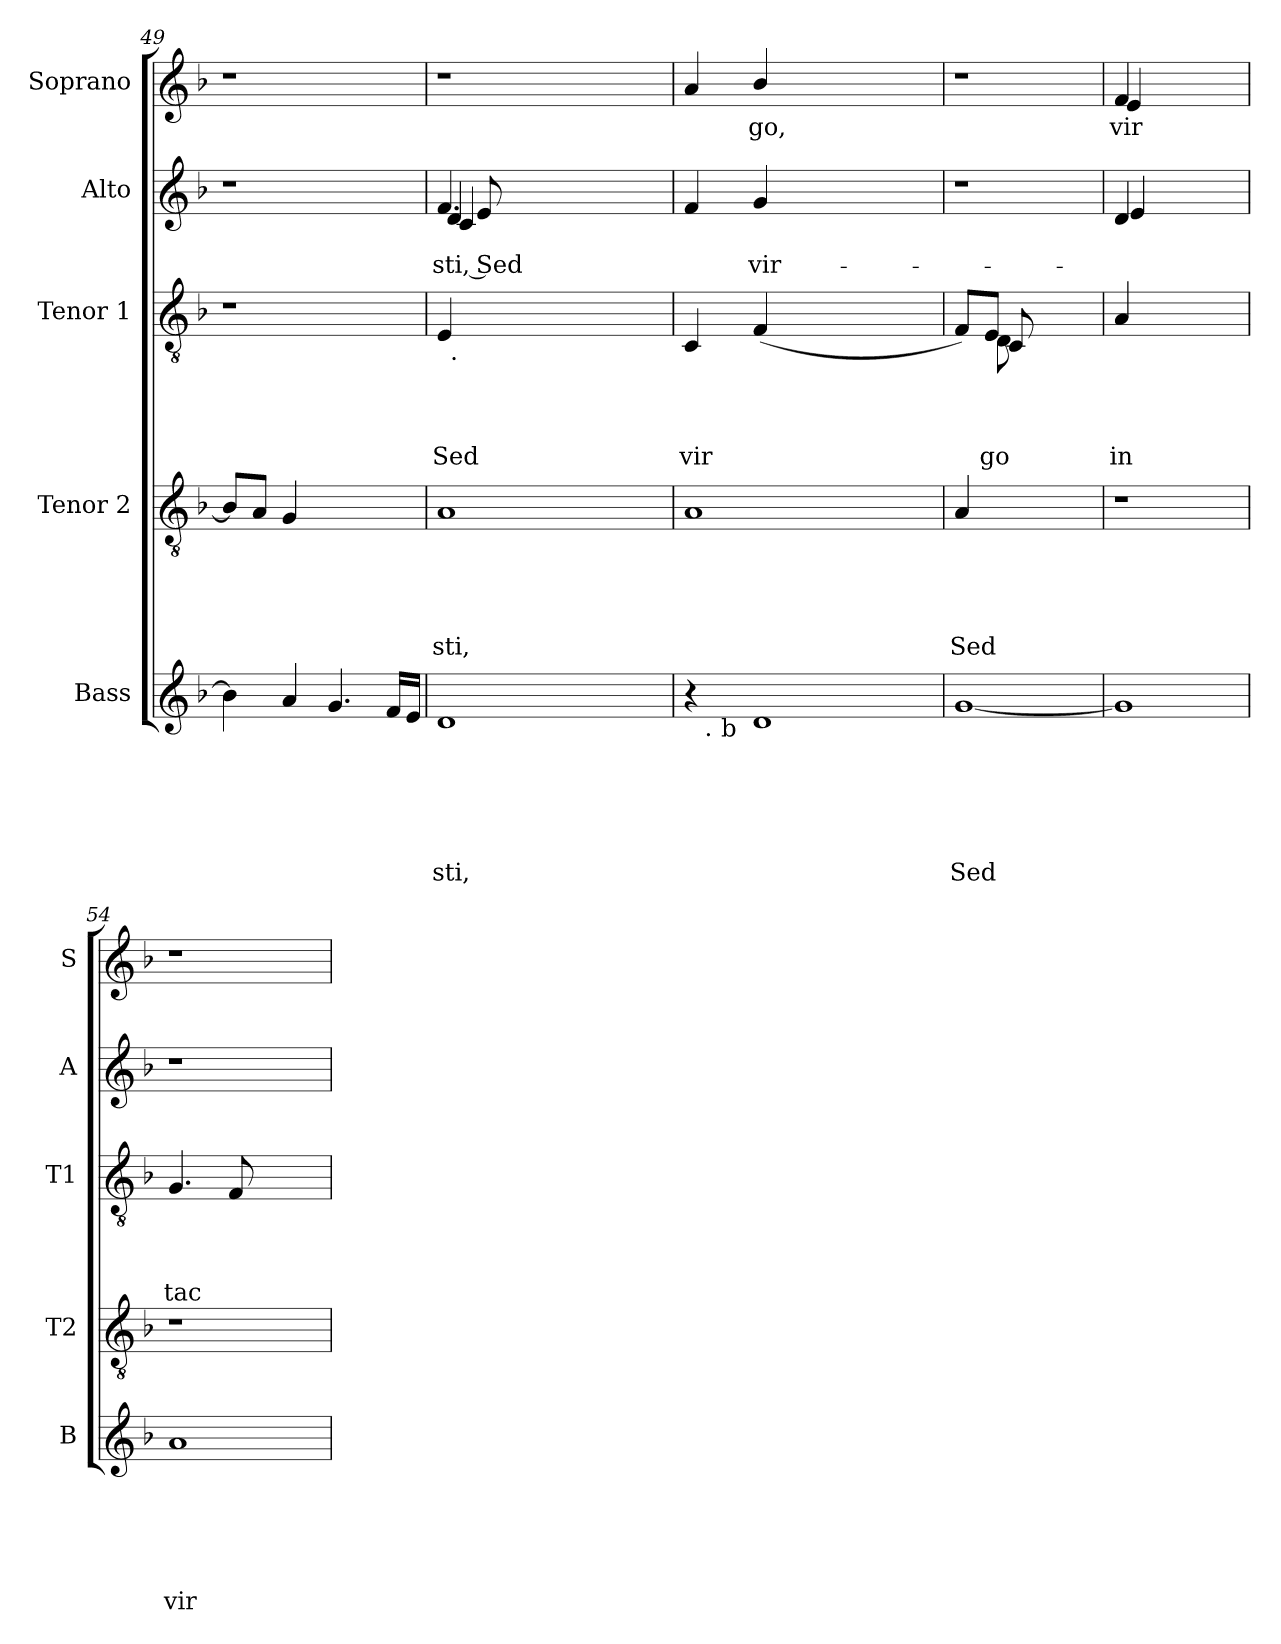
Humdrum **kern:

**kern	**text	**text	**text	**text	**text	**text	**kern	**text	**text	**text	**text	**text	**kern	**text	**text	**text	**text	**kern	**text	**text	**kern	**text
*part5	*part5	*part5	*part5	*part5	*part5	*part5	*part4	*part4	*part4	*part4	*part4	*part4	*part3	*part3	*part3	*part3	*part3	*part2	*part2	*part2	*part1	*part1
*staff5	*staff5	*staff5	*staff5	*staff5	*staff5	*staff5	*staff4	*staff4	*staff4	*staff4	*staff4	*staff4	*staff3	*staff3	*staff3	*staff3	*staff3	*staff2	*staff2	*staff2	*staff1	*staff1
*I"Bass	*	*	*	*	*	*	*I"Tenor 2	*	*	*	*	*	*I"Tenor 1	*	*	*	*	*I"Alto	*	*	*I"Soprano	*
*I'B	*	*	*	*	*	*	*I'T2	*	*	*	*	*	*I'T1	*	*	*	*	*I'A	*	*	*I'S	*
*clefG2	*	*	*	*	*	*	*clefGv2	*	*	*	*	*	*clefGv2	*	*	*	*	*clefG2	*	*	*clefG2	*
*k[b-]	*	*	*	*	*	*	*k[b-]	*	*	*	*	*	*k[b-]	*	*	*	*	*k[b-]	*	*	*k[b-]	*
*F:	*	*	*	*	*	*	*F:	*	*	*	*	*	*F:	*	*	*	*	*F:	*	*	*F:	*
=49	=49	=49	=49	=49	=49	=49	=49	=49	=49	=49	=49	=49	=49	=49	=49	=49	=49	=49	=49	=49	=49	=49
4b-\]	.	.	.	.	.	.	8B-/L]	.	.	.	.	.	1r	.	.	.	.	1r	.	.	1r	.
.	.	.	.	.	.	.	8A/J	.	.	.	.	.	.	.	.	.	.	.	.	.	.	.
4a/	.	.	.	.	.	.	4G/	.	.	.	.	.	.	.	.	.	.	.	.	.	.	.
4.g/	.	.	.	.	.	.	2ryy	.	.	.	.	.	.	.	.	.	.	.	.	.	.	.
16f/LL	.	.	.	.	.	.	.	.	.	.	.	.	.	.	.	.	.	.	.	.	.	.
16e/JJ	.	.	.	.	.	.	.	.	.	.	.	.	.	.	.	.	.	.	.	.	.	.
=50	=50	=50	=50	=50	=50	=50	=50	=50	=50	=50	=50	=50	=50	=50	=50	=50	=50	=50	=50	=50	=50	=50
!	!	!	!	!	!	!	!	!	!	!	!	!	!	!	!	!	!	!LO:TX:a:t=Sed	!	!	!	!
!	!	!	!	!	!	!	!	!	!	!	!	!	!	!	!	!	!	!LO:TX:a:t=vir	!	!	!	!
!	!	!	!	!	!	!LO:LY:b	!	!	!	!	!	!LO:LY:b	!	!	!	!	!LO:LY:b:rj	!	!	!LO:LY:b:rj	!	!
*	*	*	*	*	*	*	*	*	*	*	*	*	*^	*	*	*	*	*^	*	*	*	*
*	*	*	*	*	*	*	*	*	*	*	*	*	*	*	*	*	*	*	*	*^	*	*	*	*
*	*	*	*	*	*	*	*	*	*	*	*	*	*	*	*	*	*	*	*	*	*^	*	*	*	*
1d	.	.	.	.	.	sti,	1A	.	.	.	.	sti,	4E/	32ryy	.	.	.	Sed	4.f/	8ryy	4d/	4c/	.	sti, Sed	1r	.
!	!	!	!	!	!	!	!	!	!	!	!	!	!	!LO:TX:b:t=.	!	!	!	!	!	!	!	!	!	!	!	!
.	.	.	.	.	.	.	.	.	.	.	.	.	.	2ryy	.	.	.	.	.	.	.	.	.	.	.	.
.	.	.	.	.	.	.	.	.	.	.	.	.	.	.	.	.	.	.	.	8e/	.	.	.	.	.	.
.	.	.	.	.	.	.	.	.	.	.	.	.	2.ryy	.	.	.	.	.	.	2ryy	2ryy	2ryy	.	.	.	.
.	.	.	.	.	.	.	.	.	.	.	.	.	.	.	.	.	.	.	2ryy	.	.	.	.	.	.	.
.	.	.	.	.	.	.	.	.	.	.	.	.	.	4...ryy	.	.	.	.	.	.	.	.	.	.	.	.
.	.	.	.	.	.	.	.	.	.	.	.	.	.	.	.	.	.	.	.	8ryy	8ryy	8ryy	.	.	.	.
.	.	.	.	.	.	.	.	.	.	.	.	.	.	.	.	.	.	.	8ryy	8ryy	8ryy	8ryy	.	.	.	.
!!LO:PB:g=z
=51	=51	=51	=51	=51	=51	=51	=51	=51	=51	=51	=51	=51	=51	=51	=51	=51	=51	=51	=51	=51	=51	=51	=51	=51	=51	=51
!	!	!	!	!	!	!	!	!	!	!	!	!	!	!	!	!	!	!LO:LY:b:rj	!	!	!	!	!	!	!	!
*^	*	*	*	*	*	*	*	*	*	*	*	*	*	*	*	*	*	*	*	*	*	*	*	*	*	*
*	*	*	*	*	*	*	*	*	*	*	*	*	*	*v	*v	*	*	*	*	*	*	*	*	*	*	*	*
*	*^	*	*	*	*	*	*	*	*	*	*	*	*	*	*	*	*	*	*v	*v	*v	*v	*	*	*	*
4r	16ryy	16..ryy	.	.	.	.	.	.	1A	.	.	.	.	.	4C/	.	.	.	vir	4f/	.	.	4a/	.
!	!LO:TX:b:t=.	!	!	!	!	!	!	!	!	!	!	!	!	!	!	!	!	!	!	!	!	!	!	!
.	1ryy	.	.	.	.	.	.	.	.	.	.	.	.	.	.	.	.	.	.	.	.	.	.	.
!	!	!LO:TX:b:t=b	!	!	!	!	!	!	!	!	!	!	!	!	!	!	!	!	!	!	!	!	!	!
.	.	1ryy	.	.	.	.	.	.	.	.	.	.	.	.	.	.	.	.	.	.	.	.	.	.
!	!	!	!	!	!	!	!	!	!	!	!	!	!	!	!	!	!	!	!	!	!	!LO:LY:b	!	!LO:LY:b
1d	.	.	.	.	.	.	.	.	.	.	.	.	.	.	(<4F/	.	.	.	.	4g/	.	vir-	4b-/	go,
.	.	.	.	.	.	.	.	.	.	.	.	.	.	.	2.ryy	.	.	.	.	2.ryy	.	.	2.ryy	.
.	.	.	.	.	.	.	.	.	4ryy	.	.	.	.	.	.	.	.	.	.	.	.	.	.	.
.	8.ryy	.	.	.	.	.	.	.	.	.	.	.	.	.	.	.	.	.	.	.	.	.	.	.
.	.	8ryy	.	.	.	.	.	.	.	.	.	.	.	.	.	.	.	.	.	.	.	.	.	.
.	.	64ryy	.	.	.	.	.	.	.	.	.	.	.	.	.	.	.	.	.	.	.	.	.	.
=52	=52	=52	=52	=52	=52	=52	=52	=52	=52	=52	=52	=52	=52	=52	=52	=52	=52	=52	=52	=52	=52	=52	=52	=52
!	!	!	!	!	!	!	!	!LO:LY:b	!	!	!	!	!	!LO:LY:b:rj	!	!	!	!	!	!	!	!	!	!
*	*	*	*	*	*	*	*	*	*	*	*	*	*	*	*^	*	*	*	*	*	*	*	*	*
*v	*v	*v	*	*	*	*	*	*	*	*	*	*	*	*	*	*^	*	*	*	*	*	*	*	*	*
[<1g	.	.	.	.	.	Sed	4A/	.	.	.	.	Sed	8F/L)	8ryy	8ryy	.	.	.	.	1r	.	.	1r	.
!	!	!	!	!	!	!	!	!	!	!	!	!	!	!	!	!	!	!	!LO:LY:b	!	!	!	!	!
.	.	.	.	.	.	.	.	.	.	.	.	.	8E/J	8D\	8C/	.	.	.	go	.	.	.	.	.
.	.	.	.	.	.	.	2.ryy	.	.	.	.	.	2.ryy	2.ryy	2.ryy	.	.	.	.	.	.	.	.	.
=53	=53	=53	=53	=53	=53	=53	=53	=53	=53	=53	=53	=53	=53	=53	=53	=53	=53	=53	=53	=53	=53	=53	=53	=53
!	!	!	!	!	!	!	!	!	!	!	!	!	!	!	!	!	!	!	!LO:LY:b:rj	!	!	!	!	!LO:LY:b:rj
*	*	*	*	*	*	*	*	*	*	*	*	*	*	*	*	*	*	*	*	*^	*	*	*^	*
!	!	!	!	!	!	!	!	!	!	!	!	!	!	!	!	!	!	!	!	!	!	!	!	!	!	!LO:LY:b
*	*	*	*	*	*	*	*	*	*	*	*	*	*v	*v	*v	*	*	*	*	*	*	*	*	*	*	*
1g]	.	.	.	.	.	.	1r	.	.	.	.	.	4A/	.	.	.	in	4d/	4e/	.	.	4f/	4e/	vir
.	.	.	.	.	.	.	.	.	.	.	.	.	2.ryy	.	.	.	.	2.ryy	2.ryy	.	.	2.ryy	2.ryy	.
=54	=54	=54	=54	=54	=54	=54	=54	=54	=54	=54	=54	=54	=54	=54	=54	=54	=54	=54	=54	=54	=54	=54	=54	=54
!	!	!	!	!	!	!LO:LY:b	!	!	!	!	!	!	!	!	!	!	!LO:LY:b	!	!	!	!	!	!	!
*	*	*	*	*	*	*	*	*	*	*	*	*	*	*	*	*	*	*v	*v	*	*	*	*	*
*	*	*	*	*	*	*	*	*	*	*	*	*	*	*	*	*	*	*	*	*	*v	*v	*
1a	.	.	.	.	.	vir	1r	.	.	.	.	.	4.G/	.	.	.	tac	1r	.	.	1r	.
.	.	.	.	.	.	.	.	.	.	.	.	.	8F/	.	.	.	.	.	.	.	.	.
.	.	.	.	.	.	.	.	.	.	.	.	.	2ryy	.	.	.	.	.	.	.	.	.
=	=	=	=	=	=	=	=	=	=	=	=	=	=	=	=	=	=	=	=	=	=	=
*-	*-	*-	*-	*-	*-	*-	*-	*-	*-	*-	*-	*-	*-	*-	*-	*-	*-	*-	*-	*-	*-	*-
